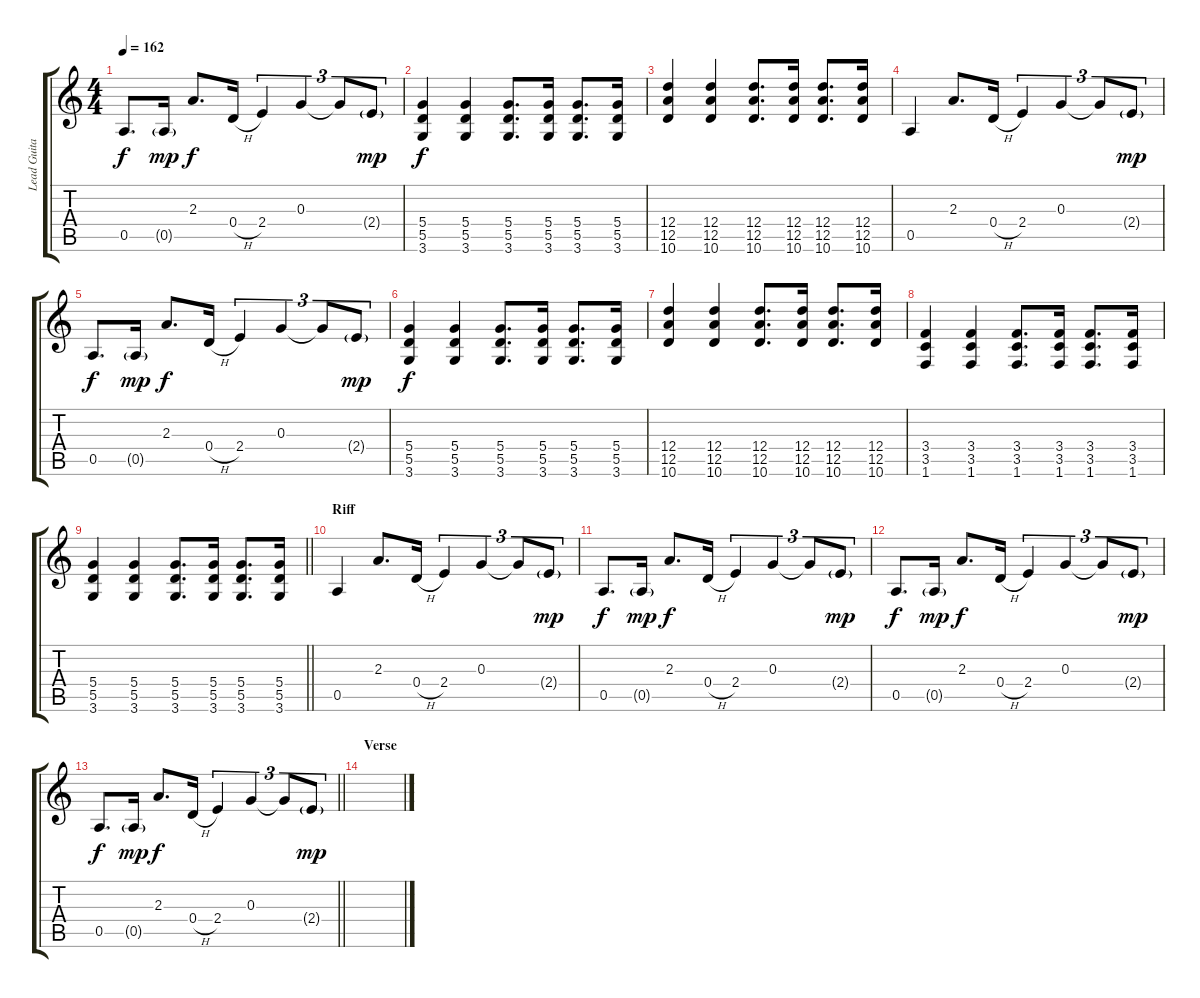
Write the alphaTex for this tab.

\track ("Lead Guitar" "Lead Guita") {instrument overdrivenguitar}
\staff {score tabs}
\tuning (E4 B3 G3 D3 A2 E2) {hide}
\ts (4 4)
\tempo 162
\clef g2
\ks c
0.5.8{d dy f} 0.5{g}.16{dy mp} 2.3.8{d dy f} 0.4{h}.16 2.4.4{tu (3 2)} 0.3.4{tu (3 2)} 0.3{t}.8{tu (3 2)} 2.4{g}.8{tu (3 2) dy mp} |
(5.4 5.5 3.6).4{dy f} (5.4 5.5 3.6).4 (5.4 5.5 3.6).8{d} (5.4 5.5 3.6).16 (5.4 5.5 3.6).8{d} (5.4 5.5 3.6).16 |
(12.4 12.5 10.6).4 (12.4 12.5 10.6).4 (12.4 12.5 10.6).8{d} (12.4 12.5 10.6).16 (12.4 12.5 10.6).8{d} (12.4 12.5 10.6).16 |
0.5.4 2.3.8{d} 0.4{h}.16 2.4.4{tu (3 2)} 0.3.4{tu (3 2)} 0.3{t}.8{tu (3 2)} 2.4{g}.8{tu (3 2) dy mp} |
0.5.8{d dy f} 0.5{g}.16{dy mp} 2.3.8{d dy f} 0.4{h}.16 2.4.4{tu (3 2)} 0.3.4{tu (3 2)} 0.3{t}.8{tu (3 2)} 2.4{g}.8{tu (3 2) dy mp} |
(5.4 5.5 3.6).4{dy f} (5.4 5.5 3.6).4 (5.4 5.5 3.6).8{d} (5.4 5.5 3.6).16 (5.4 5.5 3.6).8{d} (5.4 5.5 3.6).16 |
(12.4 12.5 10.6).4 (12.4 12.5 10.6).4 (12.4 12.5 10.6).8{d} (12.4 12.5 10.6).16 (12.4 12.5 10.6).8{d} (12.4 12.5 10.6).16 |
(3.4 3.5 1.6).4 (3.4 3.5 1.6).4 (3.4 3.5 1.6).8{d} (3.4 3.5 1.6).16 (3.4 3.5 1.6).8{d} (3.4 3.5 1.6).16 |
\barLineRight lightlight
(5.4 5.5 3.6).4 (5.4 5.5 3.6).4 (5.4 5.5 3.6).8{d} (5.4 5.5 3.6).16 (5.4 5.5 3.6).8{d} (5.4 5.5 3.6).16 |
\section ("" "Riff")
0.5.4 2.3.8{d} 0.4{h}.16 2.4.4{tu (3 2)} 0.3.4{tu (3 2)} 0.3{t}.8{tu (3 2)} 2.4{g}.8{tu (3 2) dy mp} |
0.5.8{d dy f} 0.5{g}.16{dy mp} 2.3.8{d dy f} 0.4{h}.16 2.4.4{tu (3 2)} 0.3.4{tu (3 2)} 0.3{t}.8{tu (3 2)} 2.4{g}.8{tu (3 2) dy mp} |
0.5.8{d dy f} 0.5{g}.16{dy mp} 2.3.8{d dy f} 0.4{h}.16 2.4.4{tu (3 2)} 0.3.4{tu (3 2)} 0.3{t}.8{tu (3 2)} 2.4{g}.8{tu (3 2) dy mp} |
\barLineRight lightlight
0.5.8{d dy f} 0.5{g}.16{dy mp} 2.3.8{d dy f} 0.4{h}.16 2.4.4{tu (3 2)} 0.3.4{tu (3 2)} 0.3{t}.8{tu (3 2)} 2.4{g}.8{tu (3 2) dy mp} |
\section ("" "Verse")
